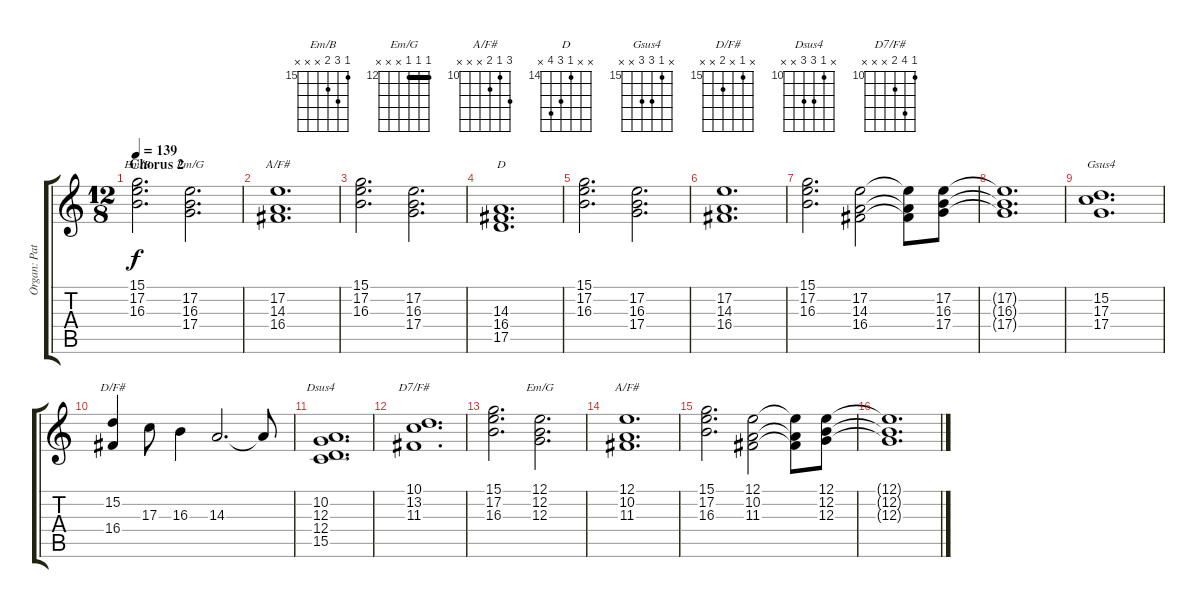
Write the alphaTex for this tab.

\track ("Organ: Patrick Moraz" "Organ: Pat") {instrument percussiveorgan}
\staff {score tabs}
\tuning (E4 B3 G3 D3 A2 E2) {hide}
\chord ("Em/B" 15 17 16 x x x) {firstfret 15}
\chord ("Em/G" x 17 16 17 x x) {firstfret 16}
\chord ("A/F#" x 17 14 16 x x) {firstfret 14}
\chord ("D" x x 14 16 17 x) {firstfret 14}
\chord ("Gsus4" x 15 17 17 x x) {firstfret 15}
\chord ("D/F#" x 15 x 16 x x) {firstfret 15}
\chord ("Dsus4" x 10 12 12 x x) {firstfret 10}
\chord ("D7/F#" 10 13 11 x x x) {firstfret 10}
\chord ("Em/G" 12 12 12 x x x) {firstfret 12 barre 12}
\chord ("A/F#" 12 10 11 x x x) {firstfret 10}
\ts (12 8)
\section ("" "Chorus 2")
\tempo 139
\clef g2
\ks c
(15.1 17.2 16.3).2{d ch "Em/B" dy f} (17.2 16.3 17.4).2{d ch "Em/G"} |
(17.2 14.3 16.4).1{d ch "A/F#"} |
(15.1 17.2 16.3).2{d} (17.2 16.3 17.4).2{d} |
(14.3 16.4 17.5).1{d ch "D"} |
(15.1 17.2 16.3).2{d} (17.2 16.3 17.4).2{d} |
(17.2 14.3 16.4).1{d} |
(15.1 17.2 16.3).2{d} (17.2 14.3 16.4).2 (17.2{t} 14.3{t} 16.4{t}).8 (17.2 16.3 17.4).8 |
(17.2{t} 16.3{t} 17.4{t}).1{d} |
(15.2 17.3 17.4).1{d ch "Gsus4"} |
(15.2 16.4).4{ch "D/F#"} 17.3.8 16.3.4 14.3.2{d} 14.3{t}.8 |
(10.2 12.3 12.4 15.5).1{d ch "Dsus4"} |
(10.1 13.2 11.3).1{d ch "D7/F#"} |
(15.1 17.2 16.3).2{d} (12.1 12.2 12.3).2{d ch "Em/G"} |
(12.1 10.2 11.3).1{d ch "A/F#"} |
(15.1 17.2 16.3).2{d} (12.1 10.2 11.3).2 (12.1{t} 10.2{t} 11.3{t}).8 (12.1 12.2 12.3).8 |
(12.1{t} 12.2{t} 12.3{t}).1{d}
